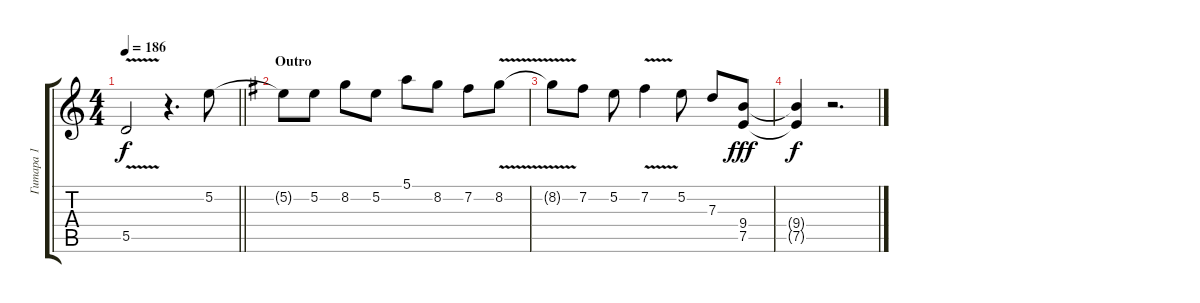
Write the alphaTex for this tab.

\track ("Гитара 1" "Гитара 1") {instrument distortionguitar}
\staff {score tabs}
\tuning (E4 B3 G3 D3 A2 E2) {hide}
\ts (4 4)
\tempo 186
\clef g2
\barLineRight lightlight
\ks aminor
5.5{v}.2{dy f} r.4{d} 5.2.8 |
\section ("" "Outro")
\ks eminor
5.2{t}.8 5.2.8 8.2.8 5.2.8 5.1.8 8.2.8 7.2.8 8.2{v}.8 |
8.2{t}.8 7.2.8 5.2.8 7.2{v}.4 5.2.8 7.3.8 (9.4 7.5).8{dy fff} |
(9.4{t} 7.5{t}).4{dy f} r.2{d}
